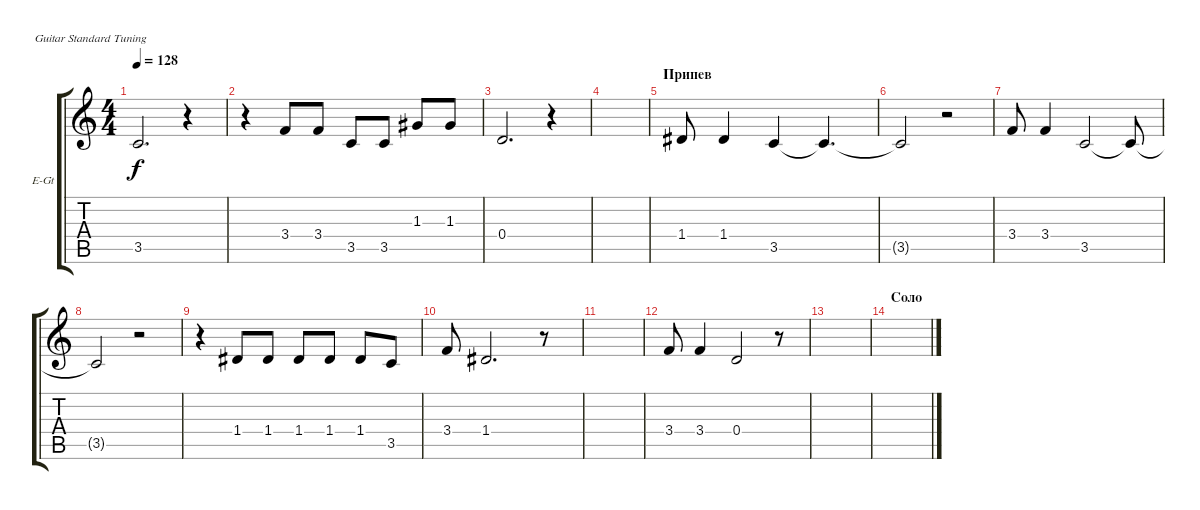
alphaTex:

\defaultSystemsLayout 4
\bracketExtendMode groupsimilarinstruments
\firstSystemTrackNameOrientation horizontal
\otherSystemsTrackNameOrientation horizontal
\track ("В. Бутусов (Вокал)" "E-Gt") {instrument electricguitarclean}
\staff {score tabs}
\tuning (E4 B3 G3 D3 A2 E2)
\ts (4 4)
\tempo 128
\clef g2
\ks c
3.5.2{d dy f} r.4 |
r.4 3.4.8 3.4.8 3.5.8 3.5.8 1.3.8 1.3.8 |
0.4.2{d} r.4 |
|
\section ("" "Припев")
1.4.8 1.4.4 3.5.4 3.5{t}.4{d} |
3.5{t}.2 r.2 |
3.4.8 3.4.4 3.5.2 3.5{t}.8 |
3.5{t}.2 r.2 |
r.4 1.4.8 1.4.8 1.4.8 1.4.8 1.4.8 3.5.8 |
3.4.8 1.4.2{d} r.8 |
|
3.4.8 3.4.4 0.4.2 r.8 |
|
\section ("" "Соло")
